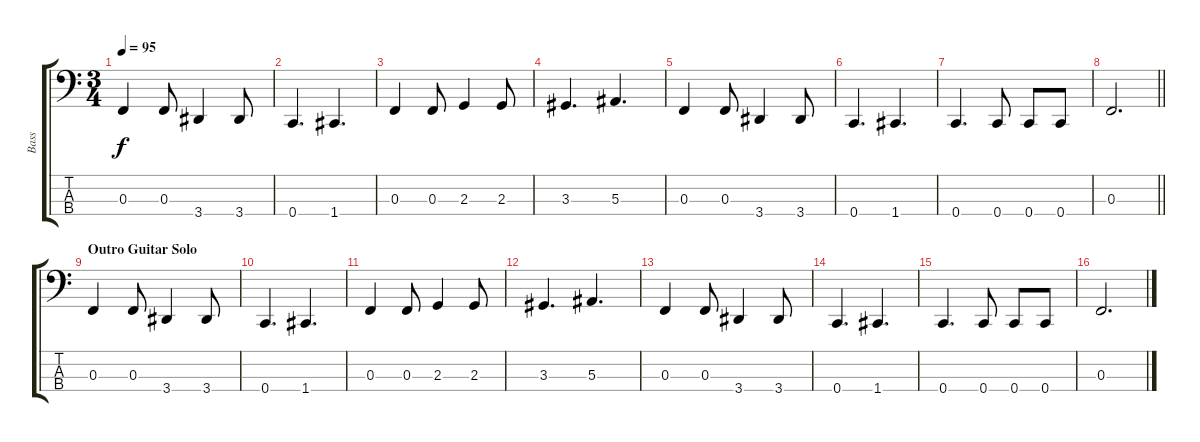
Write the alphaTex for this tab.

\track ("Bass" "Bass") {instrument electricbassfinger}
\staff {score tabs}
\tuning (Eb2 Bb1 F1 C1) {hide}
\ts (3 4)
\tempo 95
\clef f4
\ks c
0.3.4{dy f} 0.3.8 3.4.4 3.4.8 |
0.4.4{d} 1.4.4{d} |
0.3.4 0.3.8 2.3.4 2.3.8 |
3.3.4{d} 5.3.4{d} |
0.3.4 0.3.8 3.4.4 3.4.8 |
0.4.4{d} 1.4.4{d} |
0.4.4{d} 0.4.8 0.4.8 0.4.8 |
\barLineRight lightlight
0.3.2{d} |
\section ("" "Outro Guitar Solo")
0.3.4 0.3.8 3.4.4 3.4.8 |
0.4.4{d} 1.4.4{d} |
0.3.4 0.3.8 2.3.4 2.3.8 |
3.3.4{d} 5.3.4{d} |
0.3.4 0.3.8 3.4.4 3.4.8 |
0.4.4{d} 1.4.4{d} |
0.4.4{d} 0.4.8 0.4.8 0.4.8 |
0.3.2{d}
